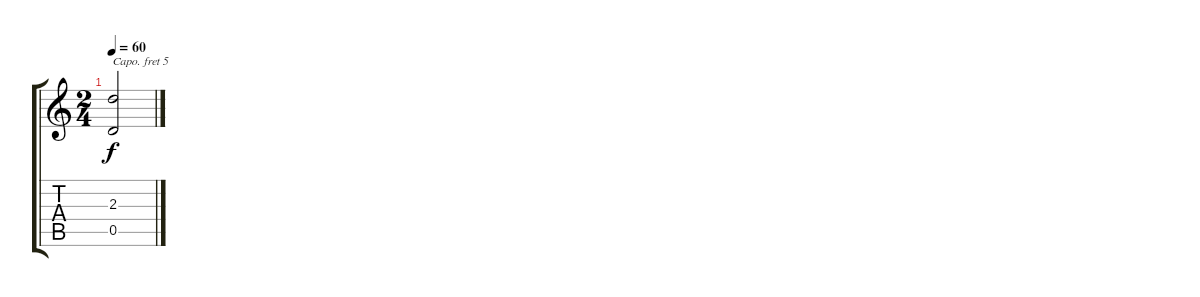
\track "" {instrument acousticguitarsteel}
\staff {score tabs}
\capo 5
\tuning (E4 B3 G3 D3 A2 E2) {hide}
\ts (2 4)
\tempo 60
\clef g2
\ks c
(2.3 0.5).2{dy f}
